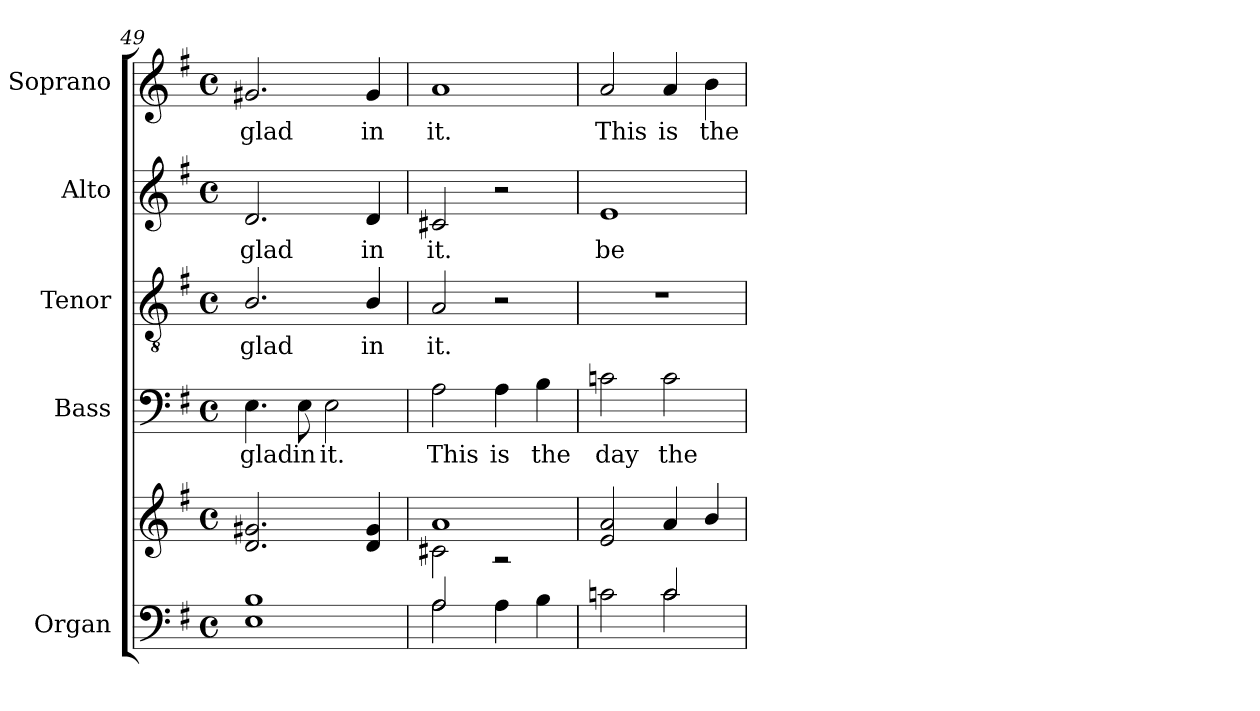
**kern	**kern	**kern	**text	**kern	**text	**kern	**text	**kern	**text
*part5	*part5	*part4	*part4	*part3	*part3	*part2	*part2	*part1	*part1
*staff6	*staff5	*staff4	*staff4	*staff3	*staff3	*staff2	*staff2	*staff1	*staff1
*I"Organ	*	*I"Bass	*	*I"Tenor	*	*I"Alto	*	*I"Soprano	*
*	*	*I'B	*	*I'T	*	*I'A	*	*I'S	*
*clefF4	*clefG2	*clefF4	*	*clefGv2	*	*clefG2	*	*clefG2	*
*k[f#]	*k[f#]	*k[f#]	*	*k[f#]	*	*k[f#]	*	*k[f#]	*
*G:	*G:	*G:	*	*G:	*	*G:	*	*G:	*
*M4/4	*M4/4	*M4/4	*	*M4/4	*	*M4/4	*	*M4/4	*
*met(c)	*met(c)	*met(c)	*	*met(c)	*	*met(c)	*	*met(c)	*
=49	=49	=49	=49	=49	=49	=49	=49	=49	=49
*^	*^	*	*	*	*	*	*	*	*
!	!	!	!	!	!LO:LY:b	!	!LO:LY:b	!	!LO:LY:b	!	!LO:LY:b
1B/	1E\	2.d/ 2.g#X/	1ryy	4.E	glad	2.B/	glad	2.d	glad	2.g#X	glad
!	!	!	!	!	!LO:LY:b	!	!	!	!	!	!
.	.	.	.	8E	in	.	.	.	.	.	.
!	!	!	!	!	!LO:LY:b	!	!	!	!	!	!
.	.	.	.	2E	it.	.	.	.	.	.	.
!	!	!	!	!	!	!	!LO:LY:b	!	!LO:LY:b	!	!LO:LY:b
.	.	4d/ 4g#/	.	.	.	4B/	in	4d	in	4g#	in
=50	=50	=50	=50	=50	=50	=50	=50	=50	=50	=50	=50
!	!	!	!	!	!LO:LY:b	!	!LO:LY:b	!	!LO:LY:b	!	!LO:LY:b
2A/	2A\	1a/	2c#X\	2A	This	2A	it.	2c#X	it.	1a	it.
!	!	!	!	!	!LO:LY:b	!	!	!	!	!	!
2ryy	4A\	.	2r	4A	is	2r	.	2r	.	.	.
!	!	!	!	!	!LO:LY:b	!	!	!	!	!	!
.	4B\	.	.	4B	the	.	.	.	.	.	.
=51	=51	=51	=51	=51	=51	=51	=51	=51	=51	=51	=51
!	!	!	!	!	!LO:LY:b	!	!	!	!LO:LY:b	!	!LO:LY:b
2ryy	2cn\	2e/ 2a/	1ryy	2cn	day	1r	.	1e	be	2a	This
!	!	!	!	!	!LO:LY:b	!	!	!	!	!	!LO:LY:b
2c/	2c\	4a/	.	2c	the	.	.	.	.	4a	is
!	!	!	!	!	!	!	!	!	!	!	!LO:LY:b
.	.	4b/	.	.	.	.	.	.	.	4b	the
*v	*v	*	*	*	*	*	*	*	*	*	*
*	*v	*v	*	*	*	*	*	*	*	*
=	=	=	=	=	=	=	=	=	=
*-	*-	*-	*-	*-	*-	*-	*-	*-	*-
